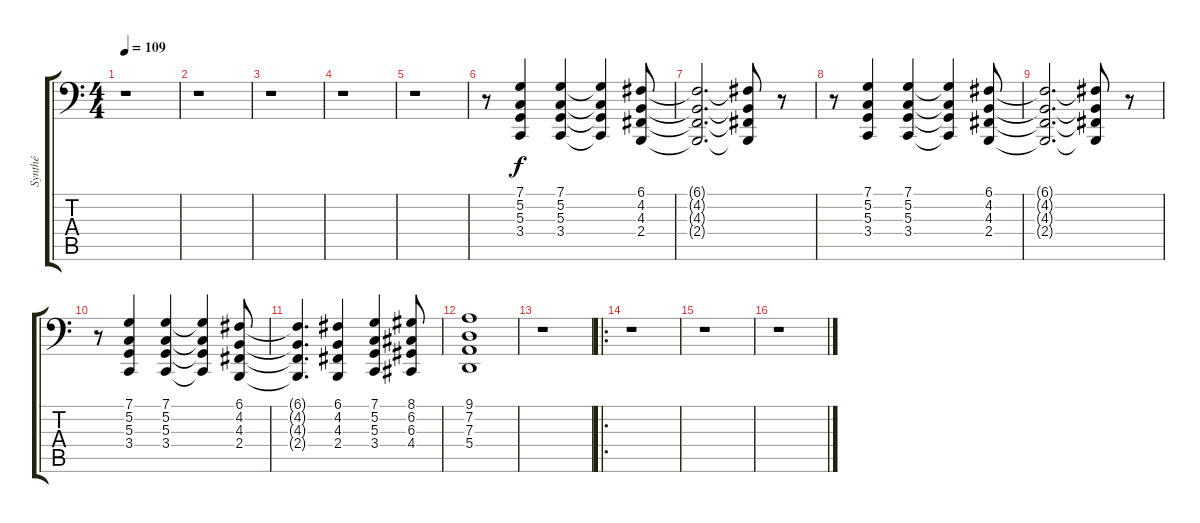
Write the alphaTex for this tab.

\track ("Synthé" "Synthé") {instrument synthbrass2}
\staff {score tabs}
\tuning (C3 G2 D2 A1 E1 B0) {hide}
\ts (4 4)
\tempo 109
\clef f4
\ks c
r.1{dy f instrument synthbrass2} |
r.1 |
r.1 |
r.1 |
r.1 |
r.8 (7.1 5.2 5.3 3.4).4 (7.1 5.2 5.3 3.4).4 (7.1{t} 5.2{t} 5.3{t} 3.4{t}).4 (6.1 4.2 4.3 2.4).8 |
(6.1{t} 4.2{t} 4.3{t} 2.4{t}).2{d} (6.1{t} 4.2{t} 4.3{t} 2.4{t}).8 r.8 |
r.8 (7.1 5.2 5.3 3.4).4 (7.1 5.2 5.3 3.4).4 (7.1{t} 5.2{t} 5.3{t} 3.4{t}).4 (6.1 4.2 4.3 2.4).8 |
(6.1{t} 4.2{t} 4.3{t} 2.4{t}).2{d} (6.1{t} 4.2{t} 4.3{t} 2.4{t}).8 r.8 |
r.8 (7.1 5.2 5.3 3.4).4 (7.1 5.2 5.3 3.4).4 (7.1{t} 5.2{t} 5.3{t} 3.4{t}).4 (6.1 4.2 4.3 2.4).8 |
(6.1{t} 4.2{t} 4.3{t} 2.4{t}).4{d} (6.1 4.2 4.3 2.4).4 (7.1 5.2 5.3 3.4).4 (8.1 6.2 6.3 4.4).8 |
(9.1 7.2 7.3 5.4).1 |
r.1 |
\ro
r.1 |
r.1 |
r.1
